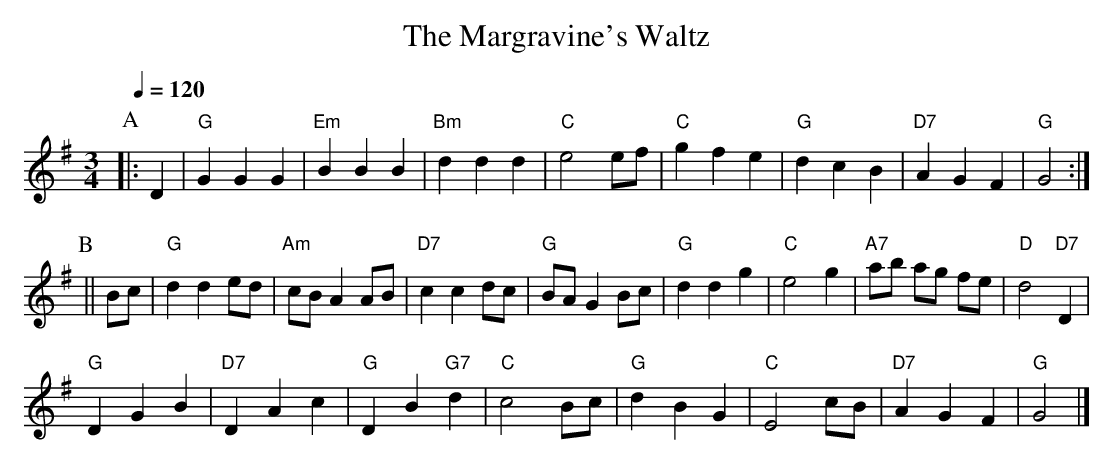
X:1
T:The Margravine's Waltz
Q:1/4=120
M:3/4
L:1/4
K:G
P:A
|: D | "G"G G G | "Em"B B B | "Bm"d d d | "C"e2 e/f/ | "C"g f e | "G"d c B | "D7"A G F | "G"G2 :|
P:B
|| B/c/ | "G"d d e/d/ | "Am"c/B/ A A/B/ | "D7"c c d/c/ | "G"B/A/ G B/c/ | "G"d d g | "C"e2 g | "A7"a/b/ a/g/ f/e/ | "D"d2 "D7"D |
"G"D G B | "D7"D A c | "G"D B "G7"d | "C"c2 B/c/ | "G"d B G | "C"E2 c/B/ | "D7"A G F | "G"G2 |]
